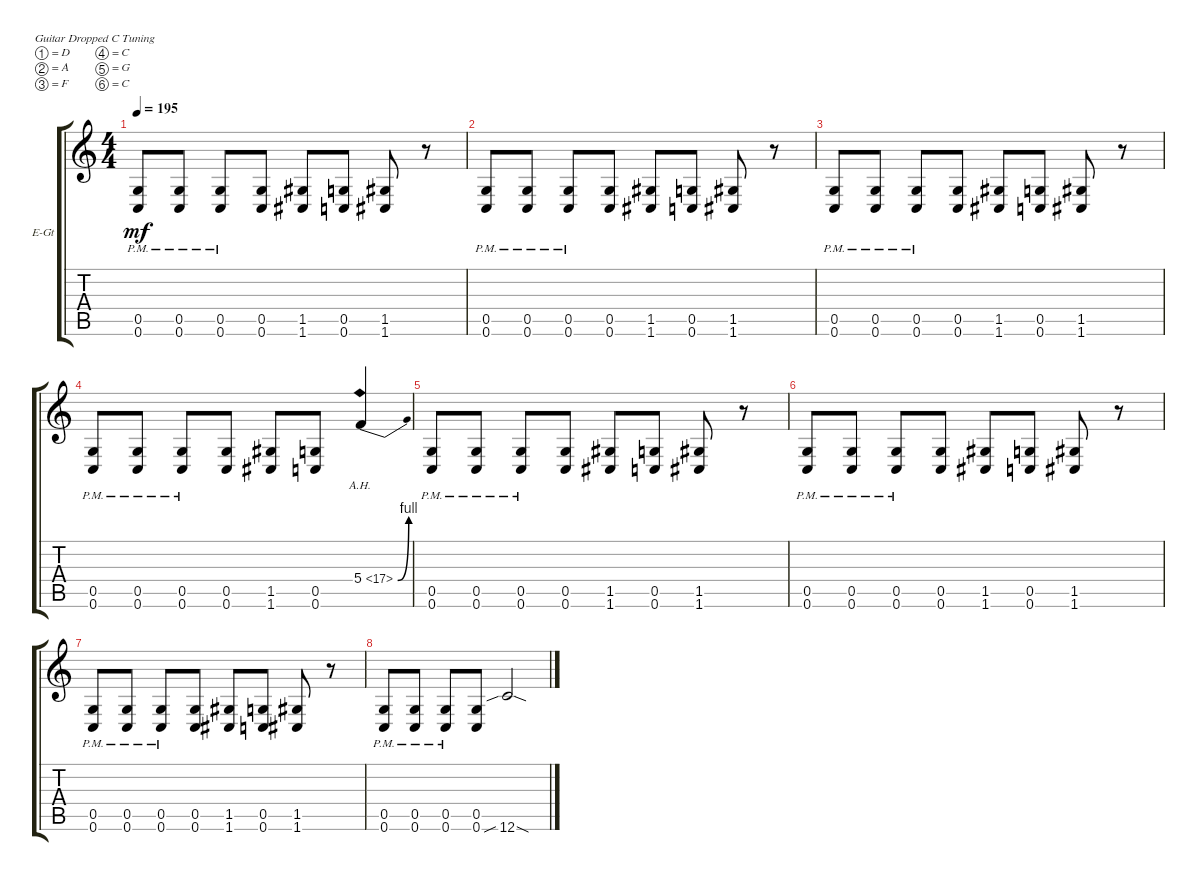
\defaultSystemsLayout 4
\bracketExtendMode groupsimilarinstruments
\firstSystemTrackNameOrientation horizontal
\otherSystemsTrackNameOrientation horizontal
\track ("Electric Guitar" "E-Gt") {instrument overdrivenguitar}
\staff {score tabs}
\tuning (D4 A3 F3 C3 G2 C2)
\ts (4 4)
\tempo 195
\clef g2
\ks c
(0.6{pm} 0.5{pm}).8{dy mf} (0.6{pm} 0.5{pm}).8 (0.6{pm} 0.5{pm}).8 (0.6 0.5).8 (1.5 1.6).8 (0.6 0.5).8 (1.5 1.6).8 r.8 |
(0.6{pm} 0.5{pm}).8 (0.6{pm} 0.5{pm}).8 (0.6{pm} 0.5{pm}).8 (0.6 0.5).8 (1.5 1.6).8 (0.6 0.5).8 (1.5 1.6).8 r.8 |
(0.6{pm} 0.5{pm}).8 (0.6{pm} 0.5{pm}).8 (0.6{pm} 0.5{pm}).8 (0.6 0.5).8 (1.5 1.6).8 (0.6 0.5).8 (1.5 1.6).8 r.8 |
(0.6{pm} 0.5{pm}).8 (0.6{pm} 0.5{pm}).8 (0.6{pm} 0.5{pm}).8 (0.6 0.5).8 (1.5 1.6).8 (0.6 0.5).8 5.4{be (bend 0 0 15 4) ah 12}.4 |
(0.6{pm} 0.5{pm}).8 (0.6{pm} 0.5{pm}).8 (0.6{pm} 0.5{pm}).8 (0.6 0.5).8 (1.5 1.6).8 (0.6 0.5).8 (1.5 1.6).8 r.8 |
(0.6{pm} 0.5{pm}).8 (0.6{pm} 0.5{pm}).8 (0.6{pm} 0.5{pm}).8 (0.6 0.5).8 (1.5 1.6).8 (0.6 0.5).8 (1.5 1.6).8 r.8 |
(0.6{pm} 0.5{pm}).8 (0.6{pm} 0.5{pm}).8 (0.6{pm} 0.5{pm}).8 (0.6 0.5).8 (1.5 1.6).8 (0.6 0.5).8 (1.5 1.6).8 r.8 |
(0.6{pm} 0.5{pm}).8 (0.6{pm} 0.5{pm}).8 (0.6{pm} 0.5{pm}).8 (0.6 0.5).8 12.6{sib sod}.2
